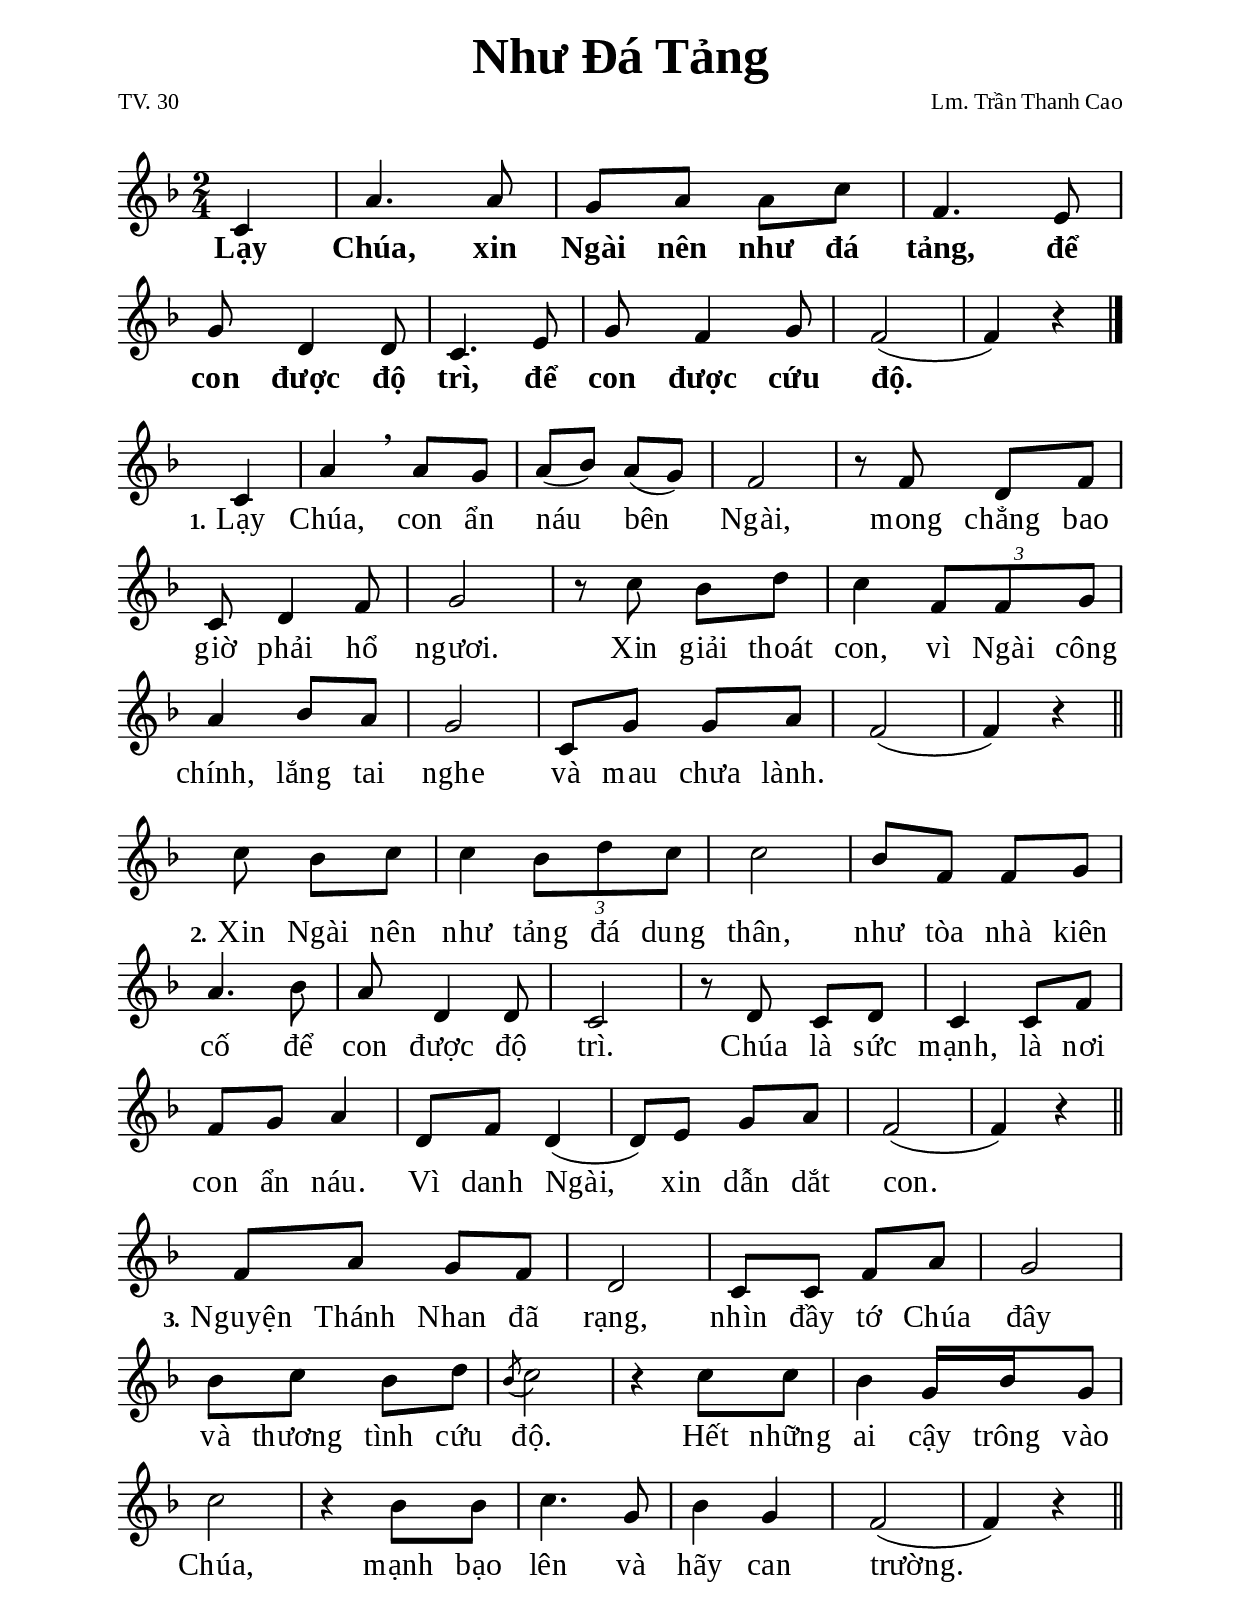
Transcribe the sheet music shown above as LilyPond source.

% Cài đặt chung
\version "2.20.0"
\include "english.ly"

\header {
  title = \markup { \fontsize #3 "Như Đá Tảng" }
  poet = "TV. 30"
  composer = "Lm. Trần Thanh Cao"
  arranger = " "
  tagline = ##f
}

\paper {
  #(set-paper-size "a4")
  top-margin = 10\mm
  bottom-margin = 10\mm
  left-margin = 20\mm
  right-margin = 20\mm
  indent = #0
  #(define fonts
    (make-pango-font-tree
      "Liberation Serif"
      "Liberation Serif"
      "Liberation Serif"
      (/ 20 20)))
  page-count = #1
}

% Nhạc điệp khúc
nhacDiepKhuc = \relative c' {
  \partial 4 c4 |
  a'4. a8 |
  g a a c |
  f,4. e8 |
  g d4 d8 |
  c4. e8 |
  g f4 g8 |
  f2 _( |
  f4) r \bar "|."
}

% Nhạc phiên khúc
nhacPhienKhucMot = \relative c' {
  \partial 4 c4 |
  a' \breathe a8 g |
  a (bf) a (g) |
  f2 |
  r8 f d f |
  c d4 f8 |
  g2 |
  r8 c bf d |
  c4 \tuplet 3/2 { f,8 f g } |
  a4 bf8 a |
  g2 |
  c,8 g' g a |
  f2 ( |
  f4) r \bar "||"
}

nhacPhienKhucHai = \relative c'' {
  \partial 4. c8 bf c |
  c4 \tuplet 3/2 { bf8 d c } |
  c2 |
  bf8 f f g |
  a4. bf8 |
  a d,4 d8 |
  c2 |
  r8 d c d |
  c4 c8 f |
  f g a4 |
  d,8 f d4 ( |
  d8) e g a |
  f2 ( |
  f4) r \bar "||"
}

nhacPhienKhucBa = \relative c' {
  f8 a g f |
  d2 |
  c8 c f a |
  g2 |
  bf8 c bf d |
  \acciaccatura bf8 c2 |
  r4 c8 c |
  bf4 g16 bf g8 |
  c2 |
  r4 bf8 bf |
  c4. g8 |
  bf4 g |
  f2 ( |
  f4) r \bar "||"
}

% Lời điệp khúc
loiDiepKhuc = \lyricmode {
  Lạy Chúa, xin Ngài nên như đá tảng,
  để con được độ trì,
  để con được cứu độ.
}

% Lời phiên khúc
loiPhienKhucMot = \lyricmode {
  \set stanza = #"1."
  Lạy Chúa, con ẩn náu bên Ngài,
  mong chẳng bao giờ phải hổ ngươi.
  Xin giải thoát con, vì Ngài công chính,
  lắng tai nghe và mau chưa lành.
}

loiPhienKhucHai = \lyricmode {
  \set stanza = #"2."
  Xin Ngài nên như tảng đá dung thân,
  như tòa nhà kiên cố để con được độ trì.
  Chúa là sức mạnh, là nơi con ẩn náu.
  Vì danh Ngài, xin dẫn dắt con.
}

loiPhienKhucBa = \lyricmode {
  \set stanza = #"3."
  Nguyện Thánh Nhan đã rạng, nhìn đầy tớ Chúa đây
  và thương tình cứu độ.
  Hết những ai cậy trông vào Chúa,
  mạnh bạo lên và hãy can trường.
}


% Dàn trang
\score {
  \new ChoirStaff <<
    \new Staff = diepKhuc \with {
        \consists "Merge_rests_engraver"
        \magnifyStaff #(magstep +1)
      }
      <<
      \new Voice = beSop {
        \key f \major \time 2/4 \nhacDiepKhuc
      }
    >>
    \new Lyrics \lyricsto beSop \loiDiepKhuc
  >>
  \layout {
    \override Lyrics.LyricText.font-series = #'bold
    \override Lyrics.LyricText.font-size = #+3
    \override Lyrics.LyricSpace.minimum-distance = #3.0
    \override Score.BarNumber.break-visibility = ##(#f #f #f)
    \override Score.SpacingSpanner.uniform-stretching = ##t
  }
}

\score {
  \new ChoirStaff <<
    \new Staff = phienKhuc \with {
        \magnifyStaff #(magstep +1)
      }
      <<
      \new Voice = beSop {
        \key f \major \time 2/4 \nhacPhienKhucMot
      }
    >>
    \new Lyrics \lyricsto beSop \loiPhienKhucMot
  >>
  \layout {
    \override Staff.TimeSignature.transparent = ##t
    \override Lyrics.LyricText.font-size = #+3
    \override Lyrics.LyricSpace.minimum-distance = #2.0
    \override Score.BarNumber.break-visibility = ##(#f #f #f)
    \override Score.SpacingSpanner.uniform-stretching = ##t
  }
}

\score {
  \new ChoirStaff <<
    \new Staff = phienKhuc \with {
        \magnifyStaff #(magstep +1)
      }
      <<
      \new Voice = beSop {
        \key f \major \time 2/4 \nhacPhienKhucHai
      }
    >>
    \new Lyrics \lyricsto beSop \loiPhienKhucHai
  >>
  \layout {
    \override Staff.TimeSignature.transparent = ##t
    \override Lyrics.LyricText.font-size = #+3
    \override Lyrics.LyricSpace.minimum-distance = #2.0
    \override Score.BarNumber.break-visibility = ##(#f #f #f)
    \override Score.SpacingSpanner.uniform-stretching = ##t
  }
}

\score {
  \new ChoirStaff <<
    \new Staff = phienKhuc \with {
        \magnifyStaff #(magstep +1)
      }
      <<
      \new Voice = beSop {
        \key f \major \time 2/4 \nhacPhienKhucBa
      }
    >>
    \new Lyrics \lyricsto beSop \loiPhienKhucBa
  >>
  \layout {
    \override Staff.TimeSignature.transparent = ##t
    \override Lyrics.LyricText.font-size = #+3
    \override Lyrics.LyricSpace.minimum-distance = #2.0
    \override Score.BarNumber.break-visibility = ##(#f #f #f)
    \override Score.SpacingSpanner.uniform-stretching = ##t
  }
}
